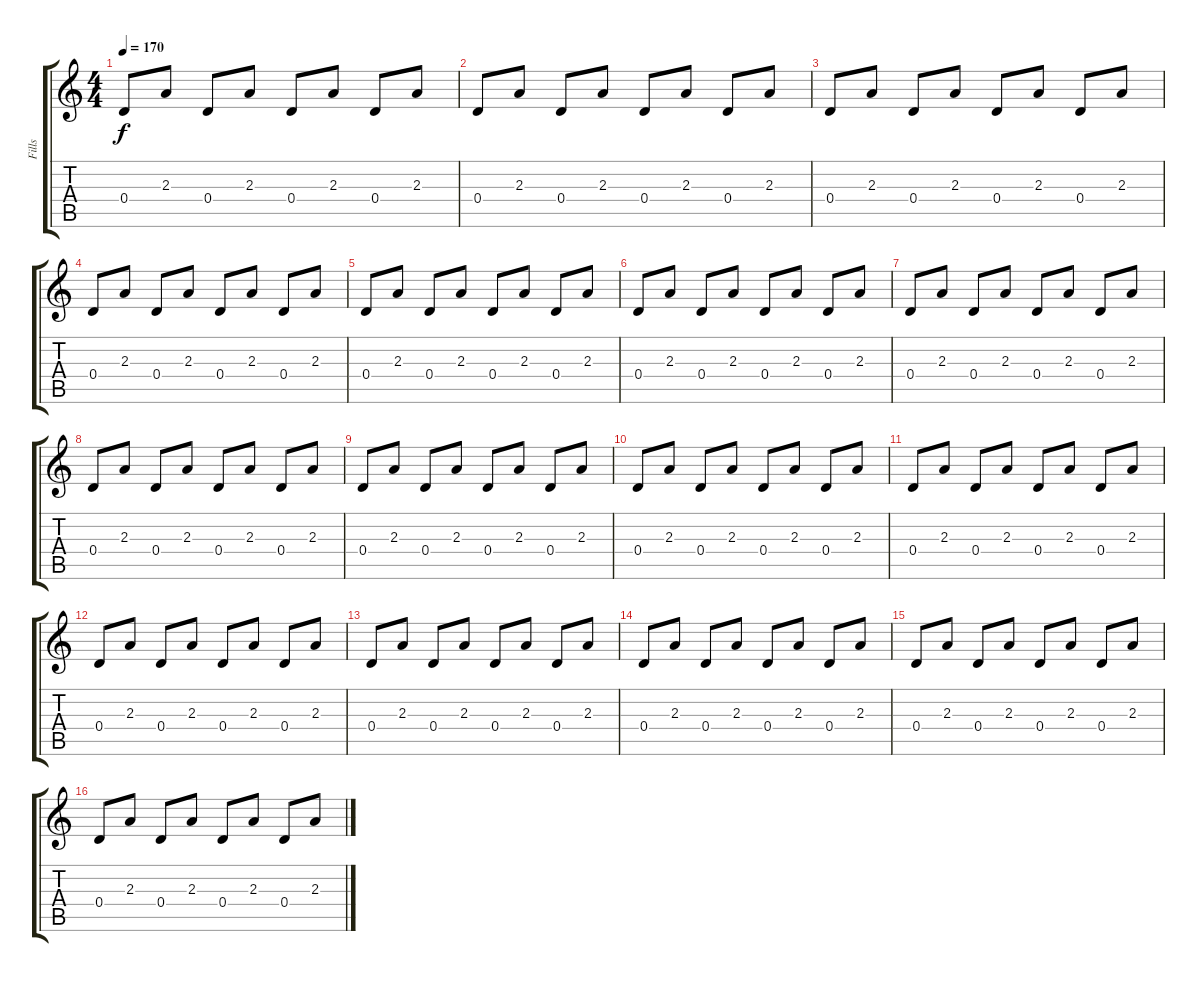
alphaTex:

\track ("Fills" "Fills") {instrument distortionguitar}
\staff {score tabs}
\tuning (E4 B3 G3 D3 A2 E2) {hide}
\ts (4 4)
\tempo 170
\clef g2
\ks c
0.4.8{dy f} 2.3.8 0.4.8 2.3.8 0.4.8 2.3.8 0.4.8 2.3.8 |
0.4.8 2.3.8 0.4.8 2.3.8 0.4.8 2.3.8 0.4.8 2.3.8 |
0.4.8 2.3.8 0.4.8 2.3.8 0.4.8 2.3.8 0.4.8 2.3.8 |
0.4.8 2.3.8 0.4.8 2.3.8 0.4.8 2.3.8 0.4.8 2.3.8 |
0.4.8 2.3.8 0.4.8 2.3.8 0.4.8 2.3.8 0.4.8 2.3.8 |
0.4.8 2.3.8 0.4.8 2.3.8 0.4.8 2.3.8 0.4.8 2.3.8 |
0.4.8 2.3.8 0.4.8 2.3.8 0.4.8 2.3.8 0.4.8 2.3.8 |
0.4.8 2.3.8 0.4.8 2.3.8 0.4.8 2.3.8 0.4.8 2.3.8 |
0.4.8 2.3.8 0.4.8 2.3.8 0.4.8 2.3.8 0.4.8 2.3.8 |
0.4.8 2.3.8 0.4.8 2.3.8 0.4.8 2.3.8 0.4.8 2.3.8 |
0.4.8 2.3.8 0.4.8 2.3.8 0.4.8 2.3.8 0.4.8 2.3.8 |
0.4.8 2.3.8 0.4.8 2.3.8 0.4.8 2.3.8 0.4.8 2.3.8 |
0.4.8 2.3.8 0.4.8 2.3.8 0.4.8 2.3.8 0.4.8 2.3.8 |
0.4.8 2.3.8 0.4.8 2.3.8 0.4.8 2.3.8 0.4.8 2.3.8 |
0.4.8 2.3.8 0.4.8 2.3.8 0.4.8 2.3.8 0.4.8 2.3.8 |
0.4.8 2.3.8 0.4.8 2.3.8 0.4.8 2.3.8 0.4.8 2.3.8
